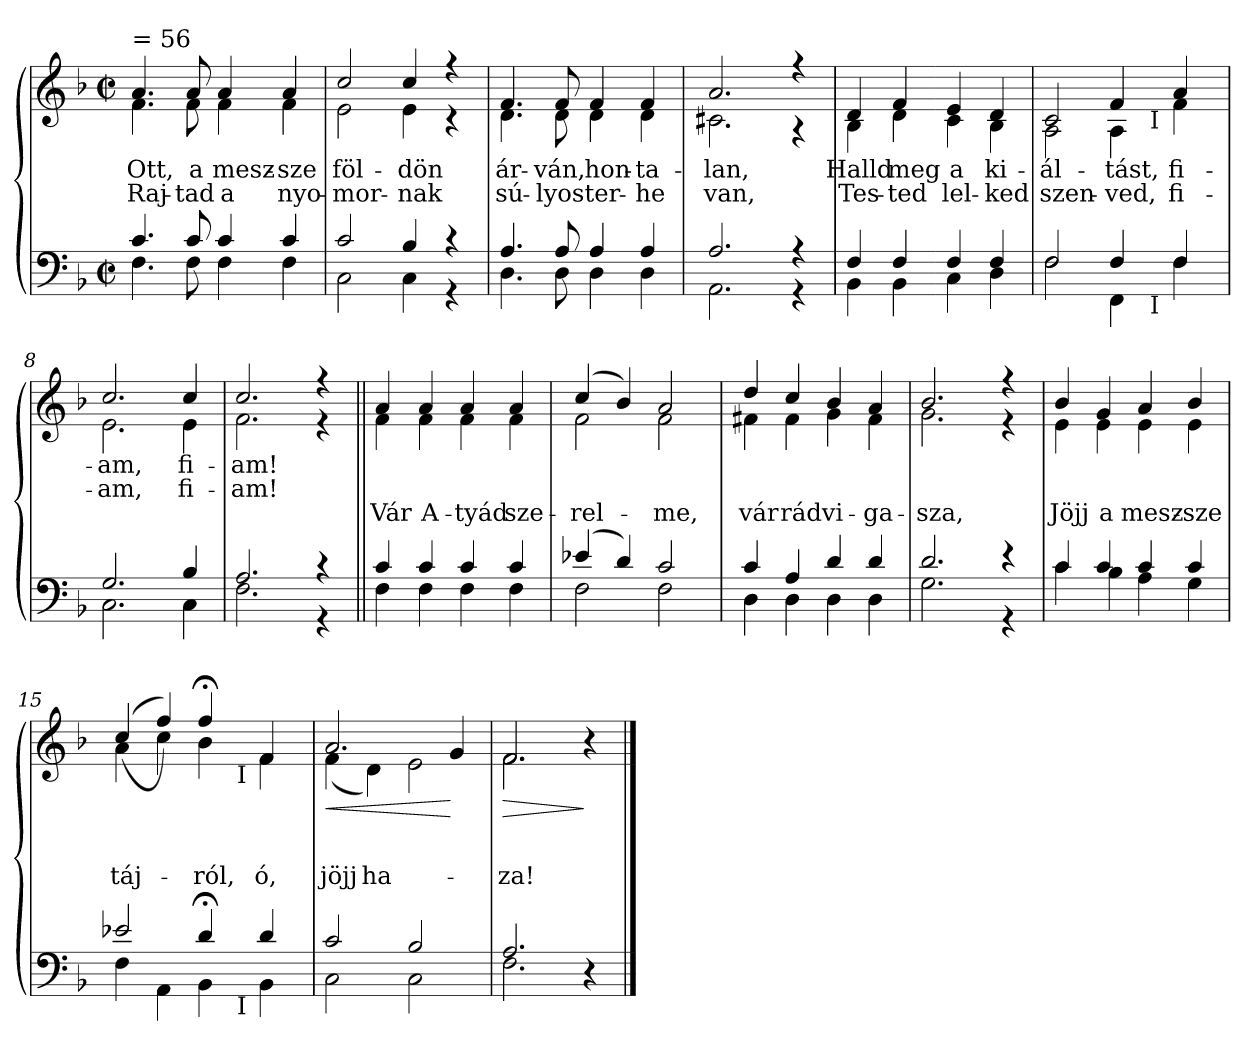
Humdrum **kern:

**kern	**kern	**text	**text	**text	**dynam
*part2	*part1	*part1	*part1	*part1	*part1
*staff2	*staff1	*staff1	*staff1	*staff1	*staff1
*clefF4	*clefG2	*	*	*	*
*k[b-]	*k[b-]	*	*	*	*
*F:	*F:	*	*	*	*
*M2/2	*M2/2	*	*	*	*
*met(c|)	*met(c|)	*	*	*	*
=1	=1	=1	=1	=1	=1
*^	*^	*	*	*	*
!	!	!LO:TX:a:t== 56	!	!	!	!	!
!	!	!	!	!LO:LY:b	!LO:LY:b	!	!
4.c/	4.F\	4.a/	4.f\	Ott,	Raj-	.	.
!	!	!	!	!LO:LY:b	!LO:LY:b	!	!
8c/	8F\	8a/	8f\	a	-tad	.	.
!	!	!	!	!LO:LY:b	!LO:LY:b	!	!
4c/	4F\	4a/	4f\	mesz-	a	.	.
!	!	!	!	!LO:LY:b	!LO:LY:b	!	!
4c/	4F\	4a/	4f\	-sze	nyo-	.	.
=2	=2	=2	=2	=2	=2	=2	=2
!	!	!	!	!LO:LY:b	!LO:LY:b	!	!
2c/	2C\	2cc/	2e\	föl-	-mor-	.	.
!	!	!	!	!LO:LY:b	!LO:LY:b	!	!
4B-/	4C\	4cc/	4e\	-dön	-nak	.	.
4r	4r	4r	4r	.	.	.	.
=3	=3	=3	=3	=3	=3	=3	=3
!	!	!	!	!LO:LY:b	!LO:LY:b	!	!
4.A/	4.D\	4.f/	4.d\	ár-	sú-	.	.
!	!	!	!	!LO:LY:b	!LO:LY:b	!	!
8A/	8D\	8f/	8d\	-ván,	-lyos	.	.
!	!	!	!	!LO:LY:b	!LO:LY:b	!	!
4A/	4D\	4f/	4d\	hon-	ter-	.	.
!	!	!	!	!LO:LY:b	!LO:LY:b	!	!
4A/	4D\	4f/	4d\	-ta-	-he	.	.
=4	=4	=4	=4	=4	=4	=4	=4
!	!	!	!	!LO:LY:b	!LO:LY:b	!	!
2.A/	2.AA\	2.a/	2.c#X\	-lan,	van,	.	.
4r	4r	4r	4r	.	.	.	.
=5	=5	=5	=5	=5	=5	=5	=5
!	!	!	!	!LO:LY:b	!LO:LY:b	!	!
4F/	4BB-\	4d/	4B-\	Halld	Tes-	.	.
!	!	!	!	!LO:LY:b	!LO:LY:b	!	!
4F/	4BB-\	4f/	4d\	meg	-ted	.	.
!!LO:LB:g=z	!!
=6-	=6-	=6-	=6-	=6-	=6-	=6-	=6-
!	!	!	!	!LO:LY:b	!LO:LY:b	!	!
4F/	4C\	4e/	4c\	a	lel-	.	.
!	!	!	!	!LO:LY:b	!LO:LY:b	!	!
4F/	4D\	4d/	4B-\	ki-	-ked	.	.
=7	=7	=7	=7	=7	=7	=7	=7
!	!	!	!	!LO:LY:b	!LO:LY:b	!	!
*	*^	*	*^	*	*	*	*
2F/	2F\	2ryy	2c/	2A\	2ryy	-ál-	szen-	.	.
!	!	!	!	!	!	!LO:LY:b	!LO:LY:b	!	!
4F/	4FF\	8ryy	4f/	4A\	8ryy	-tást,	-ved,	.	.
.	.	32ryy	.	.	32ryy	.	.	.	.
!	!	!	!	!	!LO:TX:b:t=I	!	!	!	!
!	!	!LO:TX:b:t=I	!	!	!	!	!	!	!
.	.	4ryy	.	.	4ryy	.	.	.	.
!	!	!	!	!	!	!LO:LY:b	!LO:LY:b	!	!
4F/	4F\	.	4a/	4f\	.	fi-	fi-	.	.
.	.	16.ryy	.	.	16.ryy	.	.	.	.
*	*v	*v	*	*	*	*	*	*	*
*	*	*	*v	*v	*	*	*	*
=8	=8	=8	=8	=8	=8	=8	=8
*	*^	*	*^	*	*	*	*
!	!	!	!	!	!	!LO:LY:b	!LO:LY:b	!	!
*	*v	*v	*	*	*	*	*	*	*
*	*	*	*v	*v	*	*	*	*
2.G/	2.C\	2.cc/	2.e\	-am,	-am,	.	.
!	!	!	!	!LO:LY:b	!LO:LY:b	!	!
4B-/	4C\	4cc/	4e\	fi-	fi-	.	.
=9	=9	=9	=9	=9	=9	=9	=9
!	!	!	!	!LO:LY:b	!LO:LY:b	!	!
2.A/	2.F\	2.cc/	2.f\	-am!	-am!	.	.
4r	4r	4r	4r	.	.	.	.
=10||	=10||	=10||	=10||	=10||	=10||	=10||	=10||
!	!	!	!	!	!	!LO:LY:b	!
4c/	4F\	4a/	4f\	.	.	Vár	.
!	!	!	!	!	!	!LO:LY:b	!
4c/	4F\	4a/	4f\	.	.	A-	.
!	!	!	!	!	!	!LO:LY:b	!
4c/	4F\	4a/	4f\	.	.	-tyád	.
!	!	!	!	!	!	!LO:LY:b	!
4c/	4F\	4a/	4f\	.	.	sze-	.
=11	=11	=11	=11	=11	=11	=11	=11
!	!	!	!	!	!	!LO:LY:b	!
(>4e-X/	2F\	(>4cc/	2f\	.	.	-rel-	.
4d/)	.	4b-/)	.	.	.	.	.
!	!	!	!	!	!	!LO:LY:b	!
2c/	2F\	2a/	2f\	.	.	-me,	.
!!LO:LB:g=z	!!
=12	=12	=12	=12	=12	=12	=12	=12
!	!	!	!	!	!	!LO:LY:b	!
4c/	4D\	4dd/	4f#X\	.	.	vár	.
!	!	!	!	!	!	!LO:LY:b	!
4A/	4D\	4cc/	4f#\	.	.	rád	.
!	!	!	!	!	!	!LO:LY:b	!
4d/	4D\	4b-/	4g\	.	.	vi-	.
!	!	!	!	!	!	!LO:LY:b	!
4d/	4D\	4a/	4f#\	.	.	-ga-	.
=13	=13	=13	=13	=13	=13	=13	=13
!	!	!	!	!	!	!LO:LY:b	!
2.d/	2.G\	2.b-/	2.g\	.	.	-sza,	.
4r	4r	4r	4r	.	.	.	.
=14	=14	=14	=14	=14	=14	=14	=14
!	!	!	!	!	!	!LO:LY:b	!
4c/	4c\	4b-/	4e\	.	.	Jöjj	.
!	!	!	!	!	!	!LO:LY:b	!
4c/	4B-\	4g/	4e\	.	.	a	.
!	!	!	!	!	!	!LO:LY:b	!
4c/	4A\	4a/	4e\	.	.	mesz-	.
!	!	!	!	!	!	!LO:LY:b	!
4c/	4G\	4b-/	4e\	.	.	-sze	.
=15	=15	=15	=15	=15	=15	=15	=15
!	!	!	!	!	!	!LO:LY:b	!
*	*^	*	*^	*	*	*	*
2e-X/	4F\	2ryy	(<(>4cc/	4a\	2ryy	.	.	táj-	.
.	4AA\	.	4ff/))	4cc\	.	.	.	.	.
!	!	!	!	!	!	!	!	!LO:LY:b	!
4d;/	4BB-\	8ryy	4ff;/	4b-\	8ryy	.	.	-ról,	.
.	.	32ryy	.	.	32ryy	.	.	.	.
!	!	!	!	!	!LO:TX:b:t=I	!	!	!	!
!	!	!LO:TX:b:t=I	!	!	!	!	!	!	!
.	.	4ryy	.	.	4ryy	.	.	.	.
!	!	!	!	!	!	!	!	!LO:LY:b	!
4d/	4BB-\	.	4f/	4f\	.	.	.	ó,	.
.	.	16.ryy	.	.	16.ryy	.	.	.	.
=16	=16	=16	=16	=16	=16	=16	=16	=16	=16
!	!	!	!	!	!	!	!	!	!LO:HP:b
*	*v	*v	*	*	*	*	*	*	*
*	*	*	*v	*v	*	*	*	*
*	*^	*	*^	*	*	*	*
!	!	!	!	!	!	!	!	!LO:LY:b	!
*	*v	*v	*	*	*	*	*	*	*
*	*	*	*v	*v	*	*	*	*
2c/	2C\	2.a/	(<4f\	.	.	jöjj	<
!	!	!	!	!	!	!LO:LY:b	!
.	.	.	4d\)	.	.	ha-	.
2B-/	2C\	.	2e\	.	.	.	.
.	.	4g/	.	.	.	.	[
=17	=17	=17	=17	=17	=17	=17	=17
!	!	!	!	!	!	!	!LO:HP:b
!	!	!	!	!	!	!LO:LY:b	!
2.A/	2.F\	2.f/	2.f\	.	.	-za!	>
4ryy	4r	4r	4ryy	.	.	.	]
*v	*v	*	*	*	*	*	*
*	*v	*v	*	*	*	*
==	==	==	==	==	==
*-	*-	*-	*-	*-	*-
